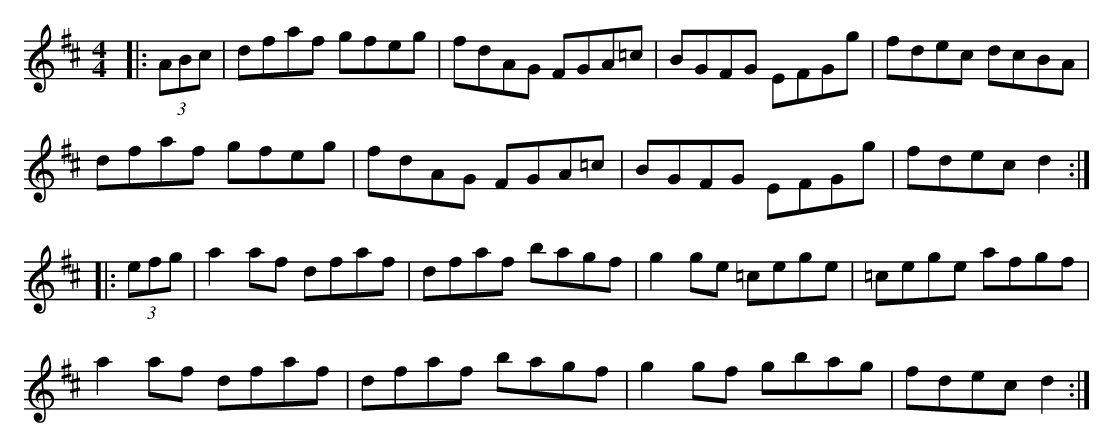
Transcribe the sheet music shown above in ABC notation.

X:1
M:4/4
K:D
|:(3ABc|dfaf gfeg|fdAG FGA=c|BGFG EFGg|fdec dcBA|
dfaf gfeg|fdAG FGA=c|BGFG EFGg|fdec d2:|
|:(3efg|a2af dfaf|dfaf bagf|g2ge =cege|=cege afgf|
a2af dfaf|dfaf bagf|g2gf gbag|fdec d2:|
